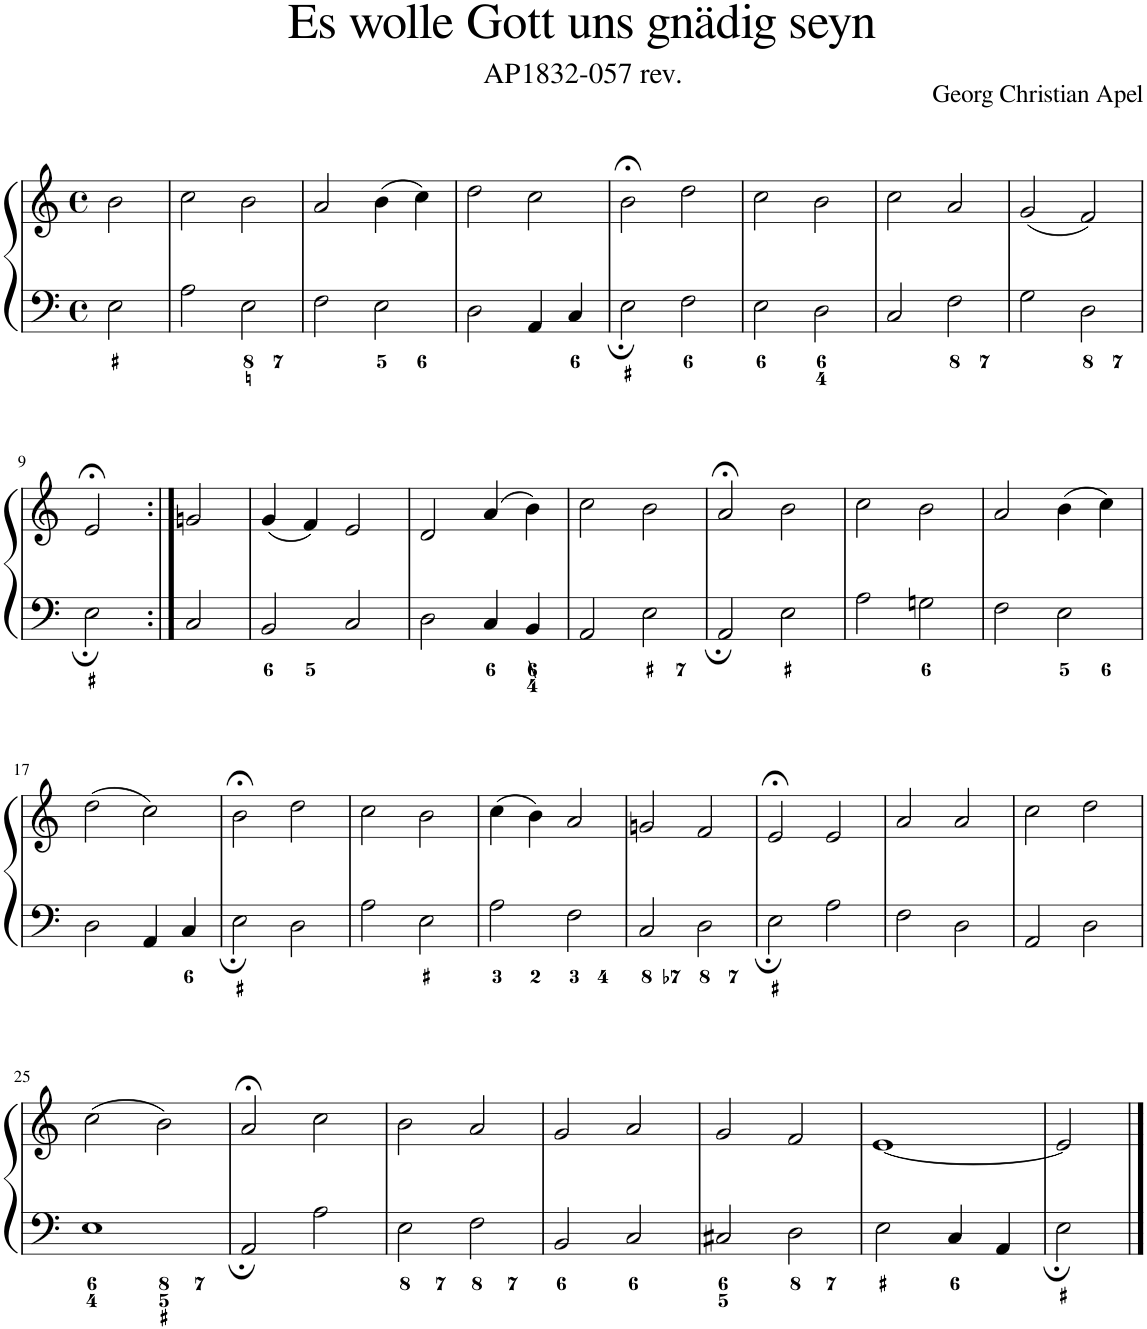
**kern	**kern
*part1	*part1
*staff2	*staff1
*I"Piano	*
*I'Pno.	*
*clefF4	*clefG2
*k[]	*k[]
*M4/4	*M4/4
*met(c)	*met(c)
=1	=1
2E\	2b\
=2	=2
2A\	2cc\
2E\	2b\
=3	=3
2F\	2a/
2E\	(4b\
.	4cc\)
=4	=4
2D\	2dd\
4AA/	2cc\
4C/	.
=5	=5
2E\	2b;<\
2F\	2dd\
=6	=6
2E\	2cc\
2D\	2b\
=7	=7
2C/	2cc\
2F\	2a/
=8	=8
2G\	(2g/
2D\	2f/)
!!LO:LB:g=z
=9	=9
2E\	2e;</
=10:|!	=10:|!
2C/	2gn/
=11	=11
2BB/	(4g/
.	4f/)
2C/	2e/
=12	=12
2D\	2d/
4C/	(4a/
4BB/	4b\)
=13	=13
2AA/	2cc\
2E\	2b\
=14	=14
2AA/	2a;</
2E\	2b\
=15	=15
2A\	2cc\
2Gn\	2b\
=16	=16
2F\	2a/
2E\	(4b\
.	4cc\)
!!LO:LB:g=z
=17	=17
2D\	(2dd\
4AA/	2cc\)
4C/	.
=18	=18
2E\	2b;<\
2D\	2dd\
=19	=19
2A\	2cc\
2E\	2b\
=20	=20
2A\	(4cc\
.	4b\)
2F\	2a/
=21	=21
2C/	2gn/
2D\	2f/
=22	=22
2E\	2e;</
2A\	2e/
=23	=23
2F\	2a/
2D\	2a/
=24	=24
2AA/	2cc\
2D\	2dd\
!!LO:LB:g=z
=25	=25
1E	(2cc\
.	2b\)
=26	=26
2AA/	2a;</
2A\	2cc\
=27	=27
2E\	2b\
2F\	2a/
=28	=28
2BB/	2g/
2C/	2a/
=29	=29
2C#X/	2g/
2D\	2f/
=30	=30
2E\	[1e
4C/	.
4AA/	.
=31	=31
2E\	2e/]
==	==
*-	*-
